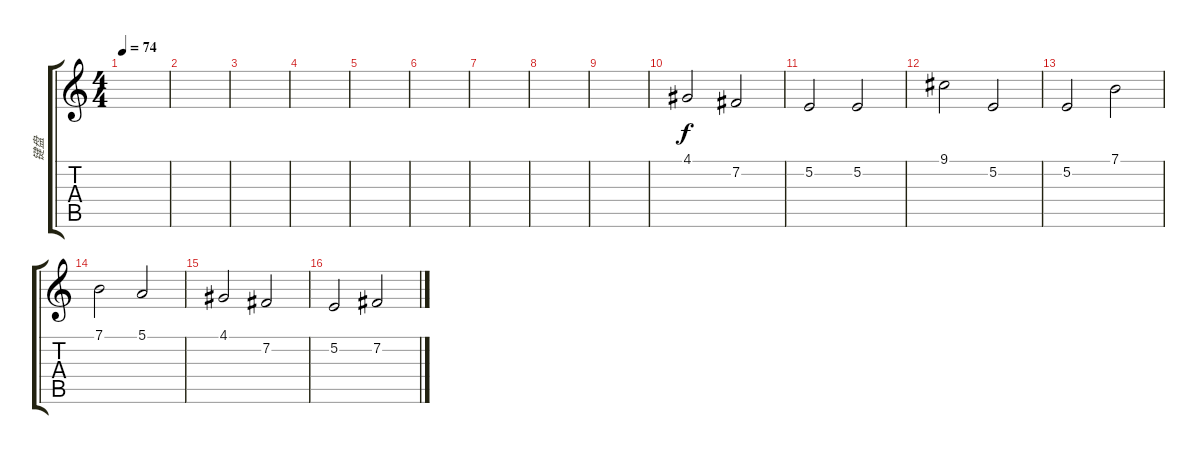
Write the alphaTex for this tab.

\track ("键盘" "键盘") {instrument synthstrings1}
\staff {score tabs}
\tuning (E4 B3 G3 D3 A2 E2) {hide}
\ts (4 4)
\tempo 74
\clef g2
\ks c
|
|
|
|
|
|
|
|
|
4.1.2 7.2.2 |
5.2.2 5.2.2 |
9.1.2 5.2.2 |
5.2.2 7.1.2 |
7.1.2 5.1.2 |
4.1.2 7.2.2 |
5.2.2 7.2.2
